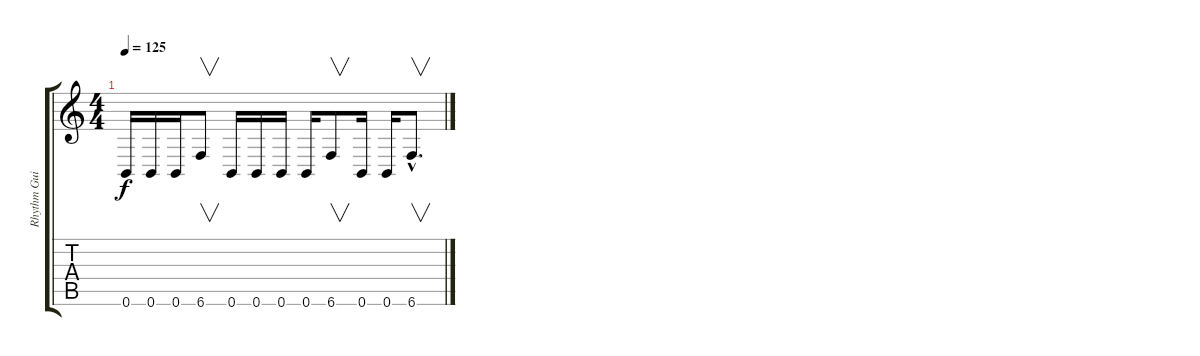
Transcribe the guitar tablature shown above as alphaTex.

\track ("Rhythm Guitar" "Rhythm Gui") {instrument distortionguitar}
\staff {score tabs}
\tuning (B3 Gb3 D3 A2 E2 B1) {hide}
\ts (4 4)
\tempo 125
\clef g2
\ks c
0.6.16{dy f} 0.6.16 0.6.16 6.6.8{v} 0.6.16 0.6.16 0.6.16 0.6.16 6.6.8{v} 0.6.16 0.6.16 6.6{hac}.8{v d}
